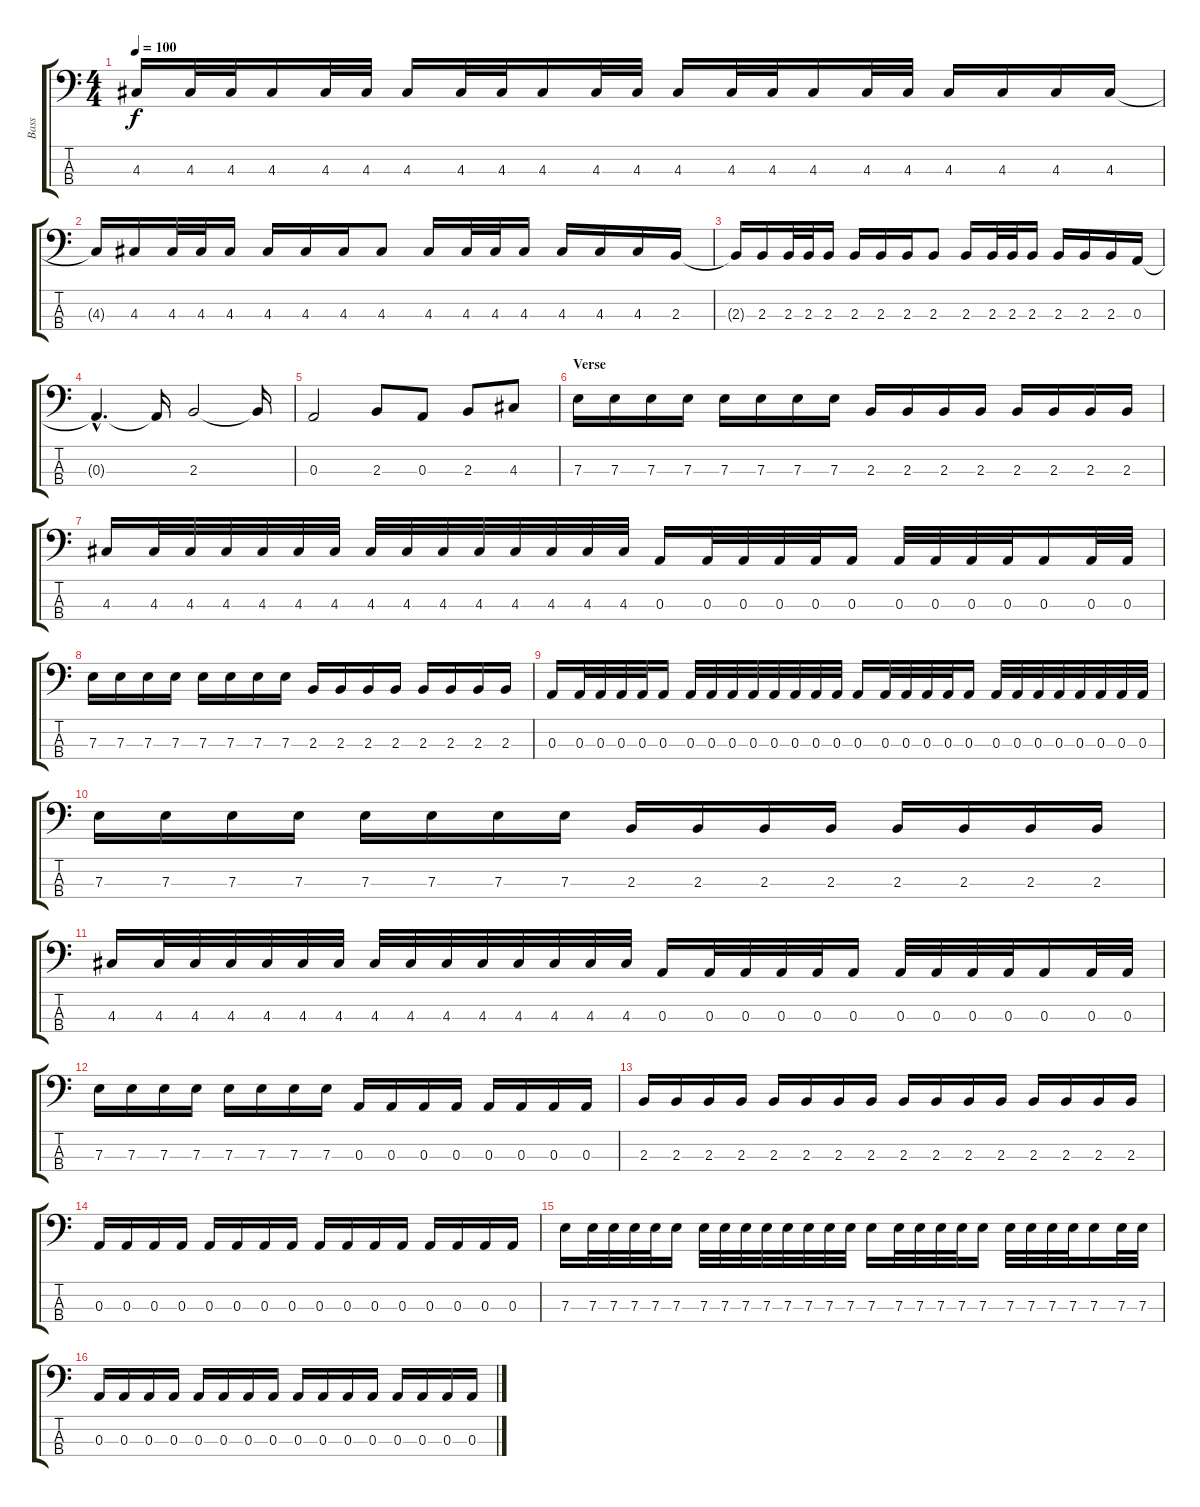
\track ("Bass" "Bass") {instrument electricbassfinger}
\staff {score tabs}
\tuning (G2 D2 A1 E1) {hide}
\ts (4 4)
\tempo 100
\clef f4
\ks c
4.3.16{dy f} 4.3.32 4.3.32 4.3.16 4.3.32 4.3.32 4.3.16 4.3.32 4.3.32 4.3.16 4.3.32 4.3.32 4.3.16 4.3.32 4.3.32 4.3.16 4.3.32 4.3.32 4.3.16 4.3.16 4.3.16 4.3.16 |
4.3{t}.16 4.3.16 4.3.32 4.3.32 4.3.16 4.3.16 4.3.16 4.3.16 4.3.8 4.3.16 4.3.32 4.3.32 4.3.16 4.3.16 4.3.16 4.3.16 2.3.16 |
2.3{t}.16 2.3.16 2.3.32 2.3.32 2.3.16 2.3.16 2.3.16 2.3.16 2.3.8 2.3.16 2.3.32 2.3.32 2.3.16 2.3.16 2.3.16 2.3.16 0.3.16 |
0.3{hac t}.4{d} 0.3{t}.16 2.3.2 2.3{t}.16 |
0.3.2 2.3.8 0.3.8 2.3.8 4.3.8 |
\section ("" "Verse")
7.3.16 7.3.16 7.3.16 7.3.16 7.3.16 7.3.16 7.3.16 7.3.16 2.3.16 2.3.16 2.3.16 2.3.16 2.3.16 2.3.16 2.3.16 2.3.16 |
4.3.16 4.3.32 4.3.32 4.3.32 4.3.32 4.3.32 4.3.32 4.3.32 4.3.32 4.3.32 4.3.32 4.3.32 4.3.32 4.3.32 4.3.32 0.3.16 0.3.32 0.3.32 0.3.32 0.3.32 0.3.16 0.3.32 0.3.32 0.3.32 0.3.32 0.3.16 0.3.32 0.3.32 |
7.3.16 7.3.16 7.3.16 7.3.16 7.3.16 7.3.16 7.3.16 7.3.16 2.3.16 2.3.16 2.3.16 2.3.16 2.3.16 2.3.16 2.3.16 2.3.16 |
0.3.16 0.3.32 0.3.32 0.3.32 0.3.32 0.3.16 0.3.32 0.3.32 0.3.32 0.3.32 0.3.32 0.3.32 0.3.32 0.3.32 0.3.16 0.3.32 0.3.32 0.3.32 0.3.32 0.3.16 0.3.32 0.3.32 0.3.32 0.3.32 0.3.32 0.3.32 0.3.32 0.3.32 |
7.3.16 7.3.16 7.3.16 7.3.16 7.3.16 7.3.16 7.3.16 7.3.16 2.3.16 2.3.16 2.3.16 2.3.16 2.3.16 2.3.16 2.3.16 2.3.16 |
4.3.16 4.3.32 4.3.32 4.3.32 4.3.32 4.3.32 4.3.32 4.3.32 4.3.32 4.3.32 4.3.32 4.3.32 4.3.32 4.3.32 4.3.32 0.3.16 0.3.32 0.3.32 0.3.32 0.3.32 0.3.16 0.3.32 0.3.32 0.3.32 0.3.32 0.3.16 0.3.32 0.3.32 |
7.3.16 7.3.16 7.3.16 7.3.16 7.3.16 7.3.16 7.3.16 7.3.16 0.3.16 0.3.16 0.3.16 0.3.16 0.3.16 0.3.16 0.3.16 0.3.16 |
2.3.16 2.3.16 2.3.16 2.3.16 2.3.16 2.3.16 2.3.16 2.3.16 2.3.16 2.3.16 2.3.16 2.3.16 2.3.16 2.3.16 2.3.16 2.3.16 |
0.3.16 0.3.16 0.3.16 0.3.16 0.3.16 0.3.16 0.3.16 0.3.16 0.3.16 0.3.16 0.3.16 0.3.16 0.3.16 0.3.16 0.3.16 0.3.16 |
7.3.16 7.3.32 7.3.32 7.3.32 7.3.32 7.3.16 7.3.32 7.3.32 7.3.32 7.3.32 7.3.32 7.3.32 7.3.32 7.3.32 7.3.16 7.3.32 7.3.32 7.3.32 7.3.32 7.3.16 7.3.32 7.3.32 7.3.32 7.3.32 7.3.16 7.3.32 7.3.32 |
0.3.16 0.3.16 0.3.16 0.3.16 0.3.16 0.3.16 0.3.16 0.3.16 0.3.16 0.3.16 0.3.16 0.3.16 0.3.16 0.3.16 0.3.16 0.3.16
